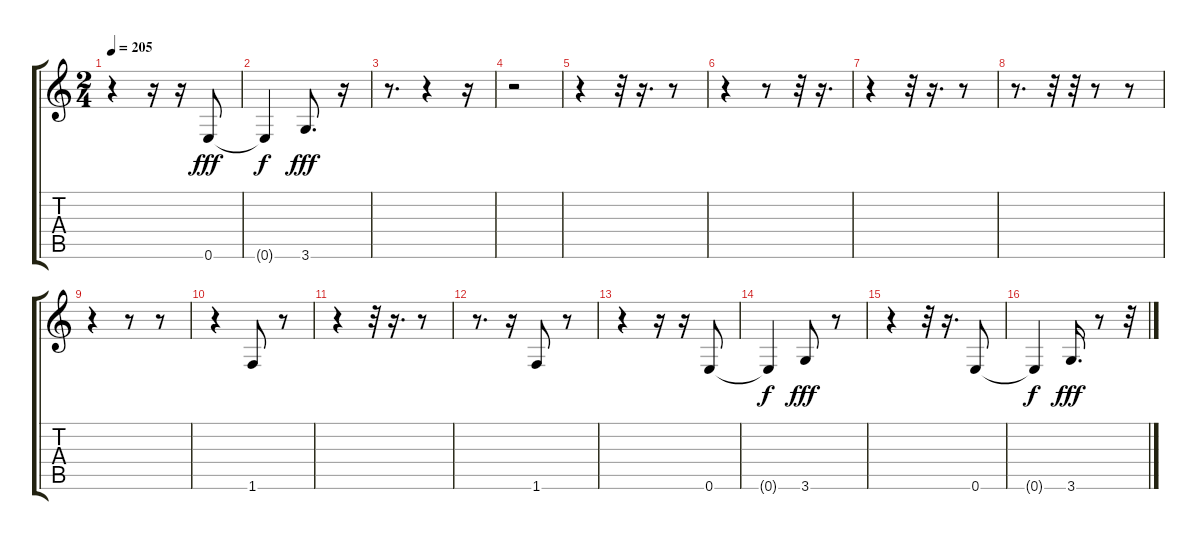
\track "" {instrument electricguitarjazz}
\staff {score tabs}
\tuning (E4 B3 G3 D3 A2 E2) {hide}
\ts (2 4)
\tempo 205
\clef g2
\ks c
r.4{dy f} r.16 r.16 0.6.8{dy fff} |
0.6{t}.4{dy f} 3.6.8{d dy fff} r.16 |
r.8{d} r.4 r.16 |
r.2 |
r.4 r.32 r.16{d} r.8 |
r.4 r.8 r.32 r.16{d} |
r.4 r.32 r.16{d} r.8 |
r.8{d} r.32 r.32 r.8 r.8 |
r.4 r.8 r.8 |
r.4 1.6.8 r.8 |
r.4 r.32 r.16{d} r.8 |
r.8{d} r.16 1.6.8 r.8 |
r.4 r.16 r.16 0.6.8 |
0.6{t}.4{dy f} 3.6.8{dy fff} r.8 |
r.4 r.32 r.16{d} 0.6.8 |
0.6{t}.4{dy f} 3.6.16{d dy fff} r.8 r.32
